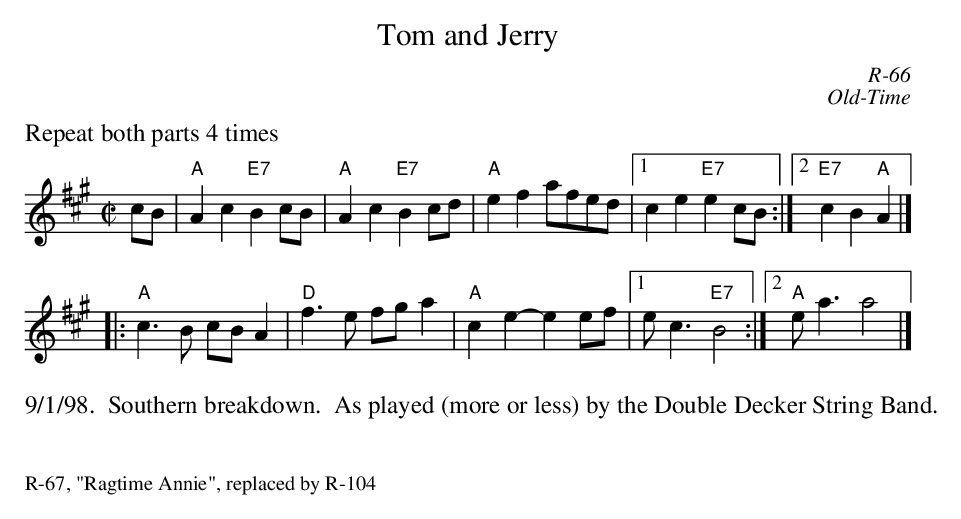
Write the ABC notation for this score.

X:1
T: Tom and Jerry
C: R-66
C: Old-Time
M: C|
K: A
%%text Repeat both parts 4 times
cB| "A"A2c2 "E7"B2cB| "A"A2c2 "E7"B2cd| "A"e2f2 afed|1 c2e2 "E7"e2cB:|2 "E7"c2B2 "A"A2 |]
|: \
"A"c3B cBA2| "D"f3e fga2| "A"c2e2- e2ef|1 ec3 "E7"B4:|2 "A"ea3 a4 |]
